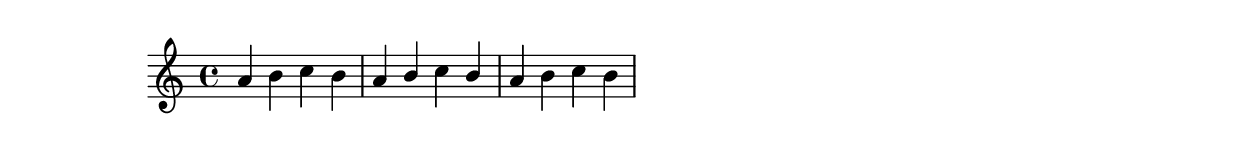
%% Do not edit this file; it is automatically
%% generated from LSR http://lsr.dsi.unimi.it
%% This file is in the public domain.
\version "2.13.10"

\header {
  lsrtags = "editorial-annotations"

%% Translation of GIT committish: 4385ed4cc738e164a95798862580b4b86703356f
  texidoces = "
La dirección predeterminada de las plicas sobre la tercera línea
del pentagrama está determinada por la propiedad
@code{neutral-direction} del objeto @code{Stem}.

"
  doctitlees = "Dirección predeterminada de las plicas sobre la tercera línea del pentagrama"

%% Translation of GIT committish: d96023d8792c8af202c7cb8508010c0d3648899d
  texidocde = "
Die Richtung von Hälsen auf der mittleren Linie kann mit der @code{Stem}-Eigenschaft
@code{neutral-direction} gesetzt werden.

"
  doctitlede = "Standardrichtung für Hälse auf der Mittellinie"

  texidoc = "
The default direction of stems on the center line of the staff is set
by the @code{Stem} property @code{neutral-direction}.

"
  doctitle = "Default direction of stems on the center line of the staff"
} % begin verbatim

\relative c'' {
  a4 b c b
  \override Stem #'neutral-direction = #up
  a4 b c b
  \override Stem #'neutral-direction = #down
  a4 b c b
}

